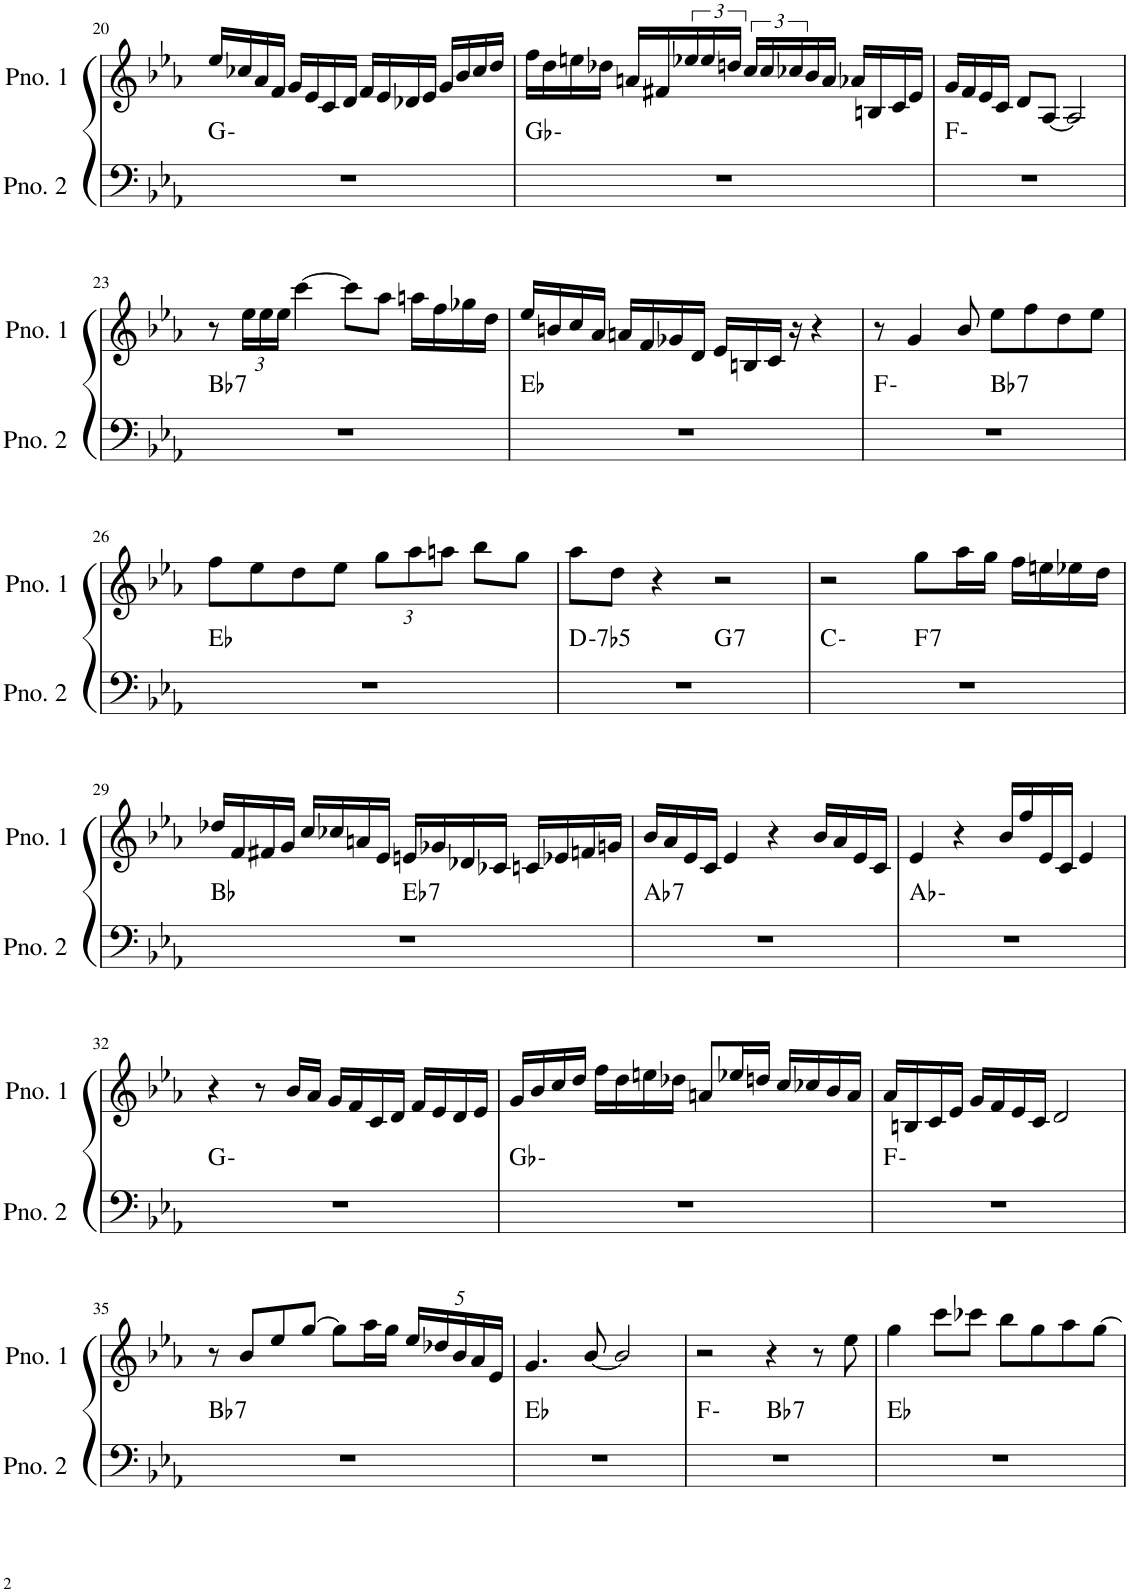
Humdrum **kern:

**kern	**harte	**kern
*part2	*part2	*part1
*staff2	*	*staff1
*I"ピアノ 2	*	*I"ピアノ 1
!!LO:PB:g=z
*clefF4	*	*clefG2
*k[b-e-a-]	*	*k[b-e-a-]
*M4/4	*	*M4/4
=20	=20	=20
1r	G:min	16ee-/LL
.	.	16cc-X/
.	.	16a-/
.	.	16f/JJ
.	.	16g/LL
.	.	16e-/
.	.	16c/
.	.	16d/JJ
.	.	16f/LL
.	.	16e-/
.	.	16d-X/
.	.	16e-/JJ
.	.	16g/LL
.	.	16b-/
.	.	16cc-/
.	.	16dd/JJ
=21	=21	=21
1r	Gb:min	16ff\LL
.	.	16dd\
.	.	16een\
.	.	16dd-X\JJ
.	.	16an/LL
.	.	16f#X/
.	.	24ee-X/
.	.	24ee-/
.	.	24ddn/JJ
.	.	24cc/LL
.	.	24cc/
.	.	24cc-X/
.	.	16b-/
.	.	16a/JJ
.	.	16a-X/LL
.	.	16Bn/
.	.	16c/
.	.	16e-/JJ
=22	=22	=22
1r	F:min	16g/LL
.	.	16f/
.	.	16e-/
.	.	16c/JJ
.	.	8d/L
.	.	[8A-/J
.	.	2A-/]
!!LO:LB:g=z
=23	=23	=23
!	!LO:H:kt=7	!
1r	Bb:7	8r
*	*	*Xbrackettup
.	.	24ee-\LL
.	.	24ee-\
.	.	24ee-\JJ
.	.	[4ccc\
.	.	8ccc\L]
.	.	8aa-\J
.	.	16aan\LL
.	.	16ff\
.	.	16gg-X\
.	.	16dd\JJ
=24	=24	=24
1r	Eb:maj	16ee-/LL
.	.	16bn/
.	.	16cc/
.	.	16a-/JJ
.	.	16an/LL
.	.	16f/
.	.	16g-X/
.	.	16d/JJ
.	.	16e-/LL
.	.	16Bn/
.	.	16c/JJ
.	.	16r
.	.	4r
=25	=25	=25
*^	*	*
1r	2ryy	F:min	8r
.	.	.	4g/
.	.	.	8b-/
!	!	!LO:H:kt=7	!
.	2ryy	Bb:7	8ee-\L
.	.	.	8ff\
.	.	.	8dd\
.	.	.	8ee-\J
*v	*v	*	*
!!LO:LB:g=z
=26	=26	=26
1r	Eb:maj	8ff\L
.	.	8ee-\
.	.	8dd\
.	.	8ee-\J
.	.	12gg\L
.	.	12aa-\
.	.	12aan\J
.	.	8bb-\L
.	.	8gg\J
=27	=27	=27
!	!LO:H:kt=-7b5	!
*^	*	*
1r	2ryy	D:hdim7	8aa-\L
.	.	.	8dd\J
.	.	.	4r
!	!	!LO:H:kt=7	!
.	2ryy	G:7	2r
=28	=28	=28	=28
1r	2ryy	C:min	2r
!	!	!LO:H:kt=7	!
.	2ryy	F:7	8gg\L
.	.	.	16aa-\L
.	.	.	16gg\JJ
.	.	.	16ff\LL
.	.	.	16een\
.	.	.	16ee-X\
.	.	.	16dd\JJ
!!LO:LB:g=z
=29	=29	=29	=29
1r	2ryy	Bb:maj	16dd-X/LL
.	.	.	16f/
.	.	.	16f#X/
.	.	.	16g/JJ
.	.	.	16cc/LL
.	.	.	16cc-X/
.	.	.	16an/
.	.	.	16e-/JJ
!	!	!LO:H:kt=7	!
.	2ryy	Eb:7	16en/LL
.	.	.	16g-X/
.	.	.	16d-X/
.	.	.	16c-X/JJ
.	.	.	16cn/LL
.	.	.	16e-X/
.	.	.	16fn/
.	.	.	16gn/JJ
=30	=30	=30	=30
!	!	!LO:H:kt=7	!
*v	*v	*	*
1r	Ab:7	16b-/LL
.	.	16a-/
.	.	16e-/
.	.	16c/JJ
.	.	4e-/
.	.	4r
.	.	16b-/LL
.	.	16a-/
.	.	16e-/
.	.	16c/JJ
=31	=31	=31
1r	Ab:min	4e-/
.	.	4r
.	.	16b-/LL
.	.	16ff/
.	.	16e-/
.	.	16c/JJ
.	.	4e-/
!!LO:LB:g=z
=32	=32	=32
1r	G:min	4r
.	.	8r
.	.	16b-/LL
.	.	16a-/JJ
.	.	16g/LL
.	.	16f/
.	.	16c/
.	.	16d/JJ
.	.	16f/LL
.	.	16e-/
.	.	16d/
.	.	16e-/JJ
=33	=33	=33
1r	Gb:min	16g/LL
.	.	16b-/
.	.	16cc/
.	.	16dd/JJ
.	.	16ff\LL
.	.	16dd\
.	.	16een\
.	.	16dd-X\JJ
.	.	8an/L
.	.	16ee-X/L
.	.	16ddn/JJ
.	.	16cc/LL
.	.	16cc-X/
.	.	16b-/
.	.	16a/JJ
=34	=34	=34
1r	F:min	16a-/LL
.	.	16Bn/
.	.	16c/
.	.	16e-/JJ
.	.	16g/LL
.	.	16f/
.	.	16e-/
.	.	16c/JJ
.	.	2d/
!!LO:LB:g=z
=35	=35	=35
!	!LO:H:kt=7	!
1r	Bb:7	8r
.	.	8b-/L
.	.	8ee-/
.	.	[8gg/J
.	.	8gg\L]
.	.	16aa-\L
.	.	16gg\JJ
.	.	20ee-/LL
.	.	20dd-X/
.	.	20b-/
.	.	20a-/
.	.	20e-/JJ
=36	=36	=36
1r	Eb:maj	4.g/
.	.	[8b-/
.	.	2b-/]
=37	=37	=37
*^	*	*
1r	2ryy	F:min	2r
!	!	!LO:H:kt=7	!
.	2ryy	Bb:7	4r
.	.	.	8r
.	.	.	8ee-\
*v	*v	*	*
=38	=38	=38
1r	Eb:maj	4gg\
.	.	8ccc\L
.	.	8ccc-X\J
.	.	8bb-\L
.	.	8gg\
.	.	8aa-\
.	.	[8gg\J
=	=	=
*-	*-	*-
